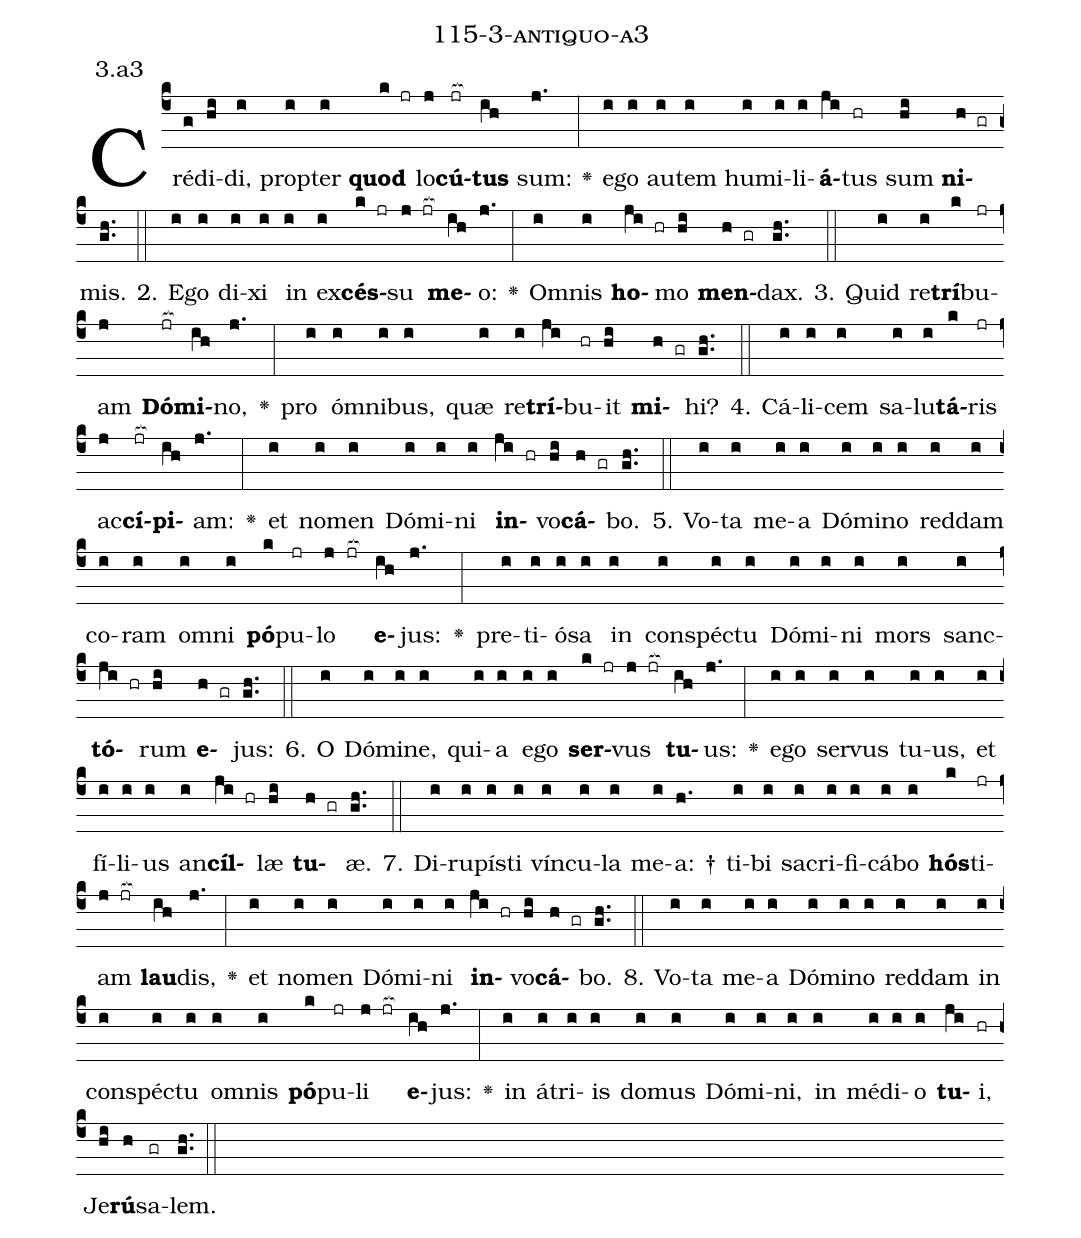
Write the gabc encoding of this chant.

name: 115-3-antiquo-a3;
annotation: 3.a3;
%%
(c4)Cré(g)di(hi)di,(i) prop(i)ter(i) <b>quod</b>(k jr) lo(j)<b>cú</b>(jr[ocb:1{])<b>tus</b>(ih[ocb:0}]) sum:(j.) <v>\greheightstar</v>(:) e(i)go(i) au(i)tem(i) hu(i)mi(i)li(i)<b>á</b>(ji)tus(hr) sum(hi) <b>ni</b>(h gr)mis.(gh..) (::)
2. E(i)go(i) di(i)xi(i) in(i) ex(i)<b>cés</b>(k jr)su(j jr[ocb:1{]) <b>me</b>(ih[ocb:0}])o:(j.) <v>\greheightstar</v>(:) Om(i)nis(i) <b>ho</b>(ji hr)mo(hi) <b>men</b>(h gr)dax.(gh..) (::)
3. Quid(i) re(i)<b>trí</b>(k)bu(jr)am(j) <b>Dó</b>(jr[ocb:1{])<b>mi</b>(ih[ocb:0}])no,(j.) <v>\greheightstar</v>(:) pro(i) óm(i)ni(i)bus,(i) quæ(i) re(i)<b>trí</b>(ji)bu(hr)it(hi) <b>mi</b>(h gr)hi?(gh..) (::)
4. Cá(i)li(i)cem(i) sa(i)lu(i)<b>tá</b>(k)ris(jr) ac(j)<b>cí</b>(jr[ocb:1{])<b>pi</b>(ih[ocb:0}])am:(j.) <v>\greheightstar</v>(:) et(i) no(i)men(i) Dó(i)mi(i)ni(i) <b>in</b>(ji hr)vo(hi)<b>cá</b>(h gr)bo.(gh..) (::)
5. Vo(i)ta(i) me(i)a(i) Dó(i)mi(i)no(i) red(i)dam(i) co(i)ram(i) om(i)ni(i) <b>pó</b>(k)pu(jr)lo(j jr[ocb:1{]) <b>e</b>(ih[ocb:0}])jus:(j.) <v>\greheightstar</v>(:) pre(i)ti(i)ó(i)sa(i) in(i) con(i)spéc(i)tu(i) Dó(i)mi(i)ni(i) mors(i) sanc(i)<b>tó</b>(ji hr)rum(hi) <b>e</b>(h gr)jus:(gh..) (::)
6. O(i) Dó(i)mi(i)ne,(i) qui(i)a(i) e(i)go(i) <b>ser</b>(k jr)vus(j jr[ocb:1{]) <b>tu</b>(ih[ocb:0}])us:(j.) <v>\greheightstar</v>(:) e(i)go(i) ser(i)vus(i) tu(i)us,(i) et(i) fí(i)li(i)us(i) an(i)<b>cíl</b>(ji hr)læ(hi) <b>tu</b>(h gr)æ.(gh..) (::)
7. Di(i)ru(i)pís(i)ti(i) vín(i)cu(i)la(i) me(i)a: †(h.) ti(i)bi(i) sa(i)cri(i)fi(i)cá(i)bo(i) <b>hós</b>(k)ti(jr)am(j jr[ocb:1{]) <b>lau</b>(ih[ocb:0}])dis,(j.) <v>\greheightstar</v>(:) et(i) no(i)men(i) Dó(i)mi(i)ni(i) <b>in</b>(ji hr)vo(hi)<b>cá</b>(h gr)bo.(gh..) (::)
8. Vo(i)ta(i) me(i)a(i) Dó(i)mi(i)no(i) red(i)dam(i) in(i) con(i)spéc(i)tu(i) om(i)nis(i) <b>pó</b>(k)pu(jr)li(j jr[ocb:1{]) <b>e</b>(ih[ocb:0}])jus:(j.) <v>\greheightstar</v>(:) in(i) á(i)tri(i)is(i) do(i)mus(i) Dó(i)mi(i)ni,(i) in(i) mé(i)di(i)o(i) <b>tu</b>(ji)i,(hr) Je(hi)<b>rú</b>(h)sa(gr)lem.(gh..) (::)
